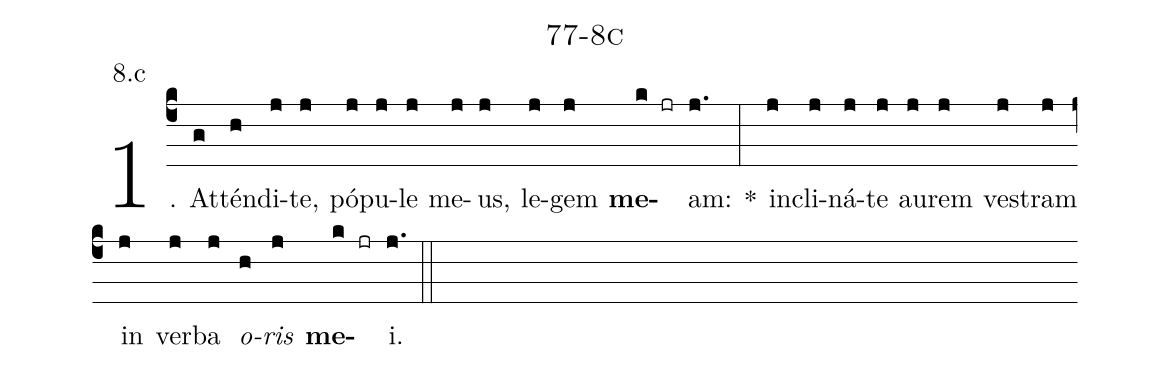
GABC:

name: 77-8c;
annotation: 8.c;
%%
(c4)1. At(g)tén(h)di(j)te,(j) pó(j)pu(j)le(j) me(j)us,(j) le(j)gem(j) <b>me</b>(k jr)am:(j.) *(:) in(j)cli(j)ná(j)te(j) au(j)rem(j) ves(j)tram(j) in(j) ver(j)ba(j) <i>o</i>(h)<i>ris</i>(j) <b>me</b>(k jr)i.(j.) (::)
